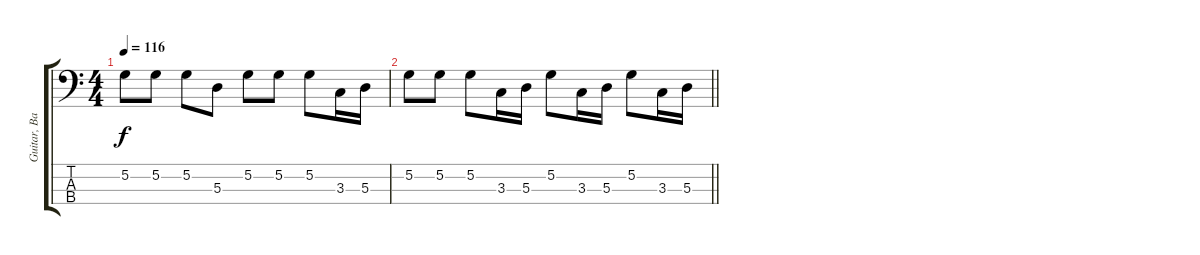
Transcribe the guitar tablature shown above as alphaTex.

\track ("Guitar, Bass" "Guitar, Ba") {instrument electricbassfinger}
\staff {score tabs}
\tuning (G2 D2 A1 E1) {hide}
\ts (4 4)
\tempo 116
\clef f4
\ks c
5.2.8{dy f} 5.2.8 5.2.8 5.3.8 5.2.8 5.2.8 5.2.8 3.3.16 5.3.16 |
\barLineRight lightlight
5.2.8 5.2.8 5.2.8 3.3.16 5.3.16 5.2.8 3.3.16 5.3.16 5.2.8 3.3.16 5.3.16
